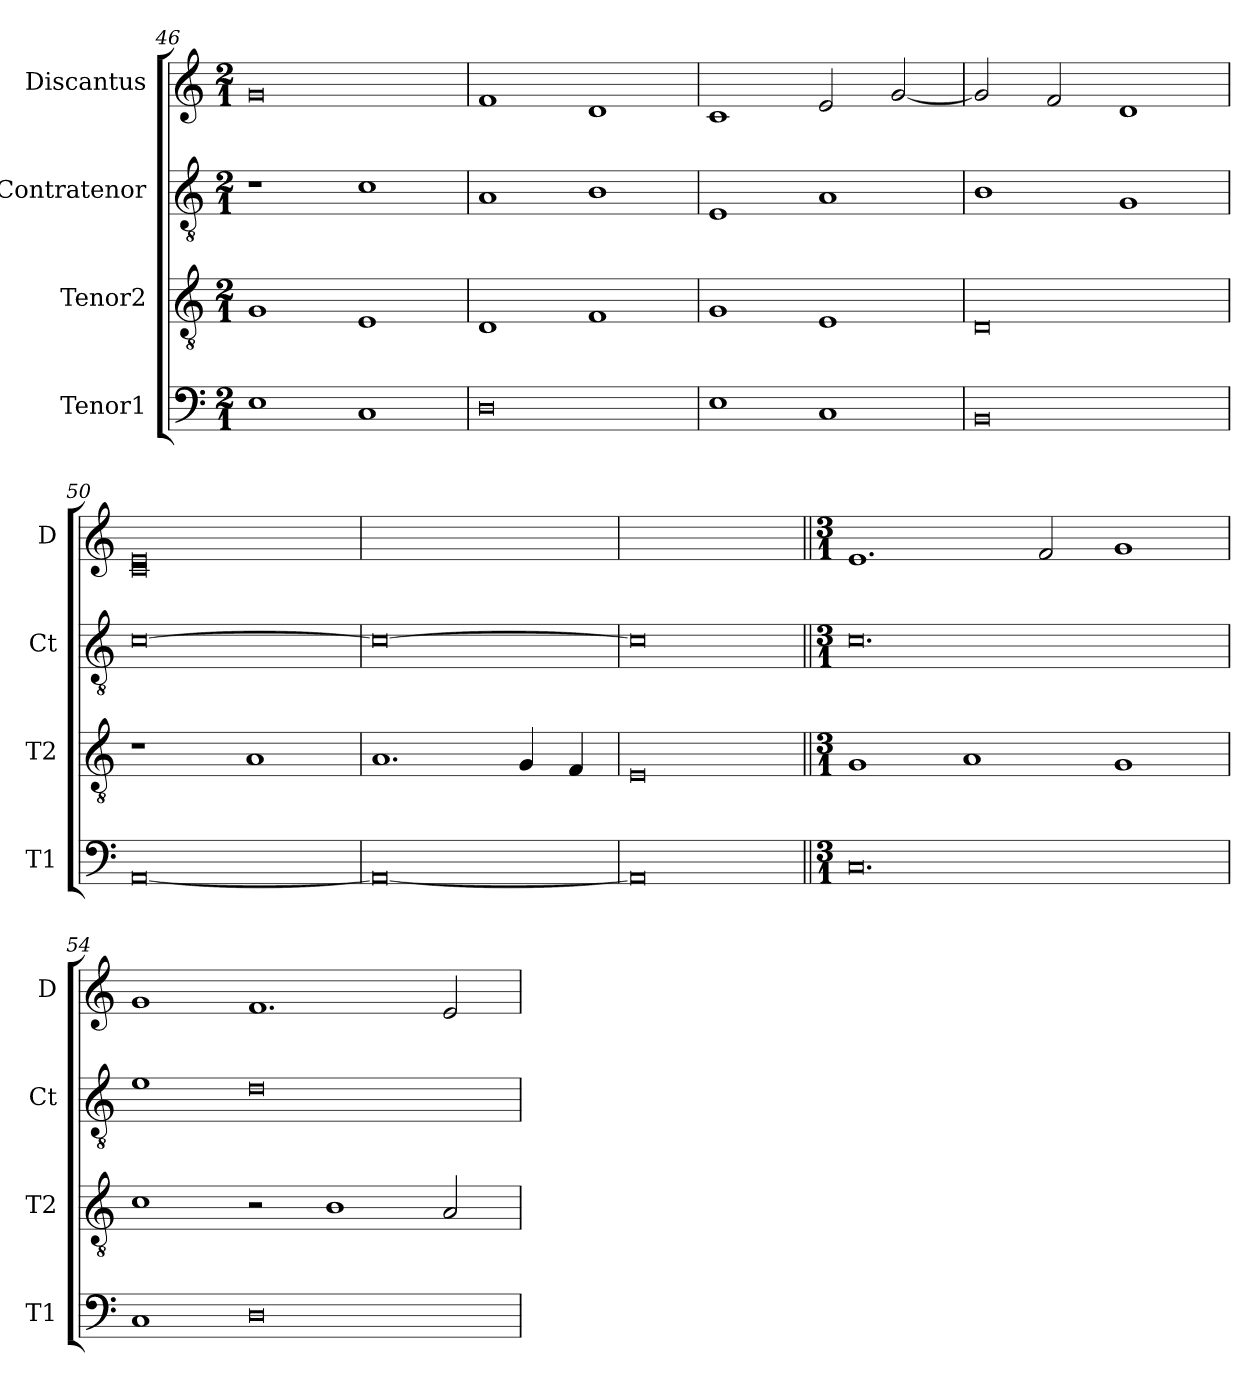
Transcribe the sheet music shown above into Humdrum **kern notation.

**kern	**kern	**kern	**kern
*part4	*part3	*part2	*part1
*staff4	*staff3	*staff2	*staff1
*I"Tenor1	*I"Tenor2	*I"Contratenor	*I"Discantus
*I'T1	*I'T2	*I'Ct	*I'D
*clefF4	*clefGv2	*clefGv2	*clefG2
*k[]	*k[]	*k[]	*k[]
*M2/1	*M2/1	*M2/1	*M2/1
=46	=46	=46	=46
1E	1G	1r	0g
1C	1E	1c	.
=47	=47	=47	=47
0D	1D	1A	1f
.	1F	1B	1d
=48	=48	=48	=48
1E	1G	1E	1c
1C	1E	1A	2e/
.	.	.	[2g/
=49	=49	=49	=49
0BB	0D	1B	2g/]
.	.	.	2f/
.	.	1G	1d
=50	=50	=50	=50
*	*	*	*^
[0AA	1r	[0c	[y0c\	[y0e/
.	1A	.	.	.
=51	=51	=51	=51	=51
0AA_	1.A	0c_	0cyy_	0eyy_
.	4G/	.	.	.
.	4F/	.	.	.
=52	=52	=52	=52	=52
0AA]	0E	0c]	0cyy]	0eyy]
*	*	*	*v	*v
!!LO:LB:g=z
=53||	=53||	=53||	=53||
*M3/1	*M3/1	*M3/1	*M3/1
0.C	1G	0.c	1.e
.	1A	.	.
.	.	.	2f/
.	1G	.	1g
=54	=54	=54	=54
1C	1c	1e	1g
0D	2r	0d	1.f
.	1B	.	.
.	2A/	.	2e/
=	=	=	=
*-	*-	*-	*-
